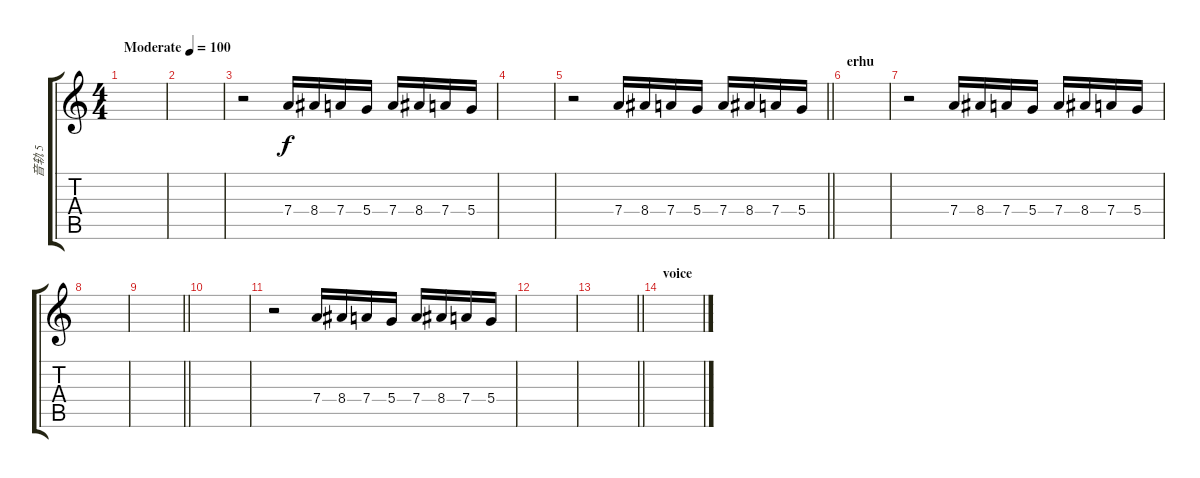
\track ("音轨 5" "音轨 5") {instrument distortionguitar}
\staff {score tabs}
\tuning (E4 B3 G3 D3 A2 E2) {hide}
\ts (4 4)
\tempo (100 "Moderate")
\clef g2
\ks c
|
|
r.2 7.4.16 8.4.16 7.4.16 5.4.16 7.4.16 8.4.16 7.4.16 5.4.16 |
|
\barLineRight lightlight
r.2 7.4.16 8.4.16 7.4.16 5.4.16 7.4.16 8.4.16 7.4.16 5.4.16 |
\section ("" "erhu")
|
r.2 7.4.16 8.4.16 7.4.16 5.4.16 7.4.16 8.4.16 7.4.16 5.4.16 |
|
\barLineRight lightlight
|
|
r.2 7.4.16 8.4.16 7.4.16 5.4.16 7.4.16 8.4.16 7.4.16 5.4.16 |
|
\barLineRight lightlight
|
\section ("" "voice")
